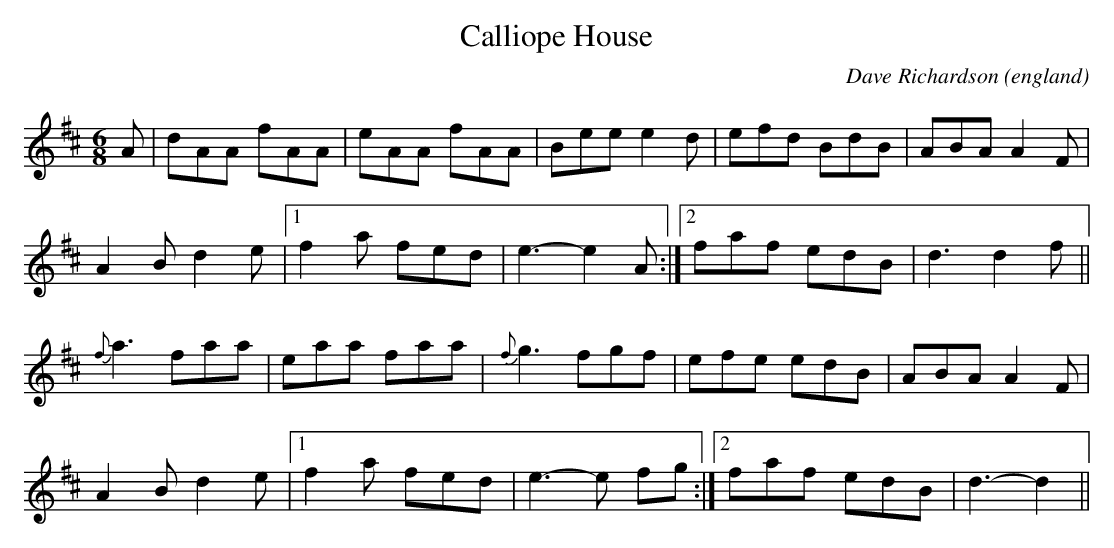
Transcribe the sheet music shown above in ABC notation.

X:1
T:Calliope House
O:england
M:6/8
L:1/8
C:Dave Richardson
K:D
A|dAA fAA|eAA fAA|Bee e2 d|efd BdB|ABA A2 F|
A2 B d2 e|1f2 a fed|e3-e2 A:|2faf edB|d3 d2 f||
{f}a3 faa|eaa faa|{f}g3 fgf|efe edB|ABA A2 F|
A2 B d2 e|1f2 a fed|e3-e fg:|2faf edB|d3-d2||
